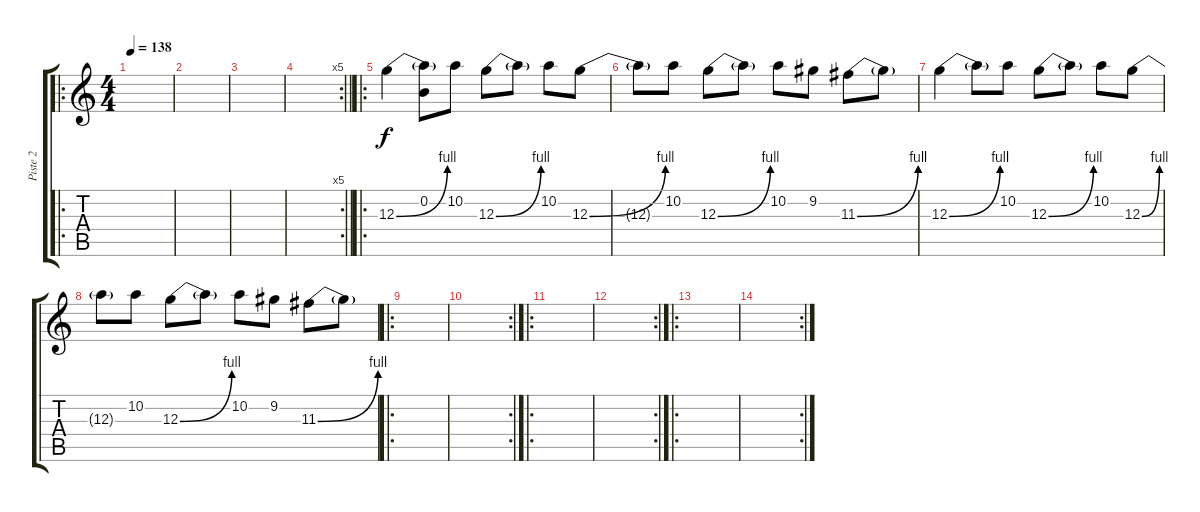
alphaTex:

\track ("Piste 2" "Piste 2") {instrument distortionguitar}
\staff {score tabs}
\tuning (E4 B3 G3 D3 A2 D2) {hide}
\ro
\ts (4 4)
\tempo 138
\clef g2
\ks c
|
|
|
\rc 5
\barLineRight lightlight
|
\ro
12.3{be (bend 0 0 60 4)}.4 (0.2 12.3{t}).8 10.2.8 12.3{be (bend 0 0 60 4)}.8 12.3{t}.8 10.2.8 12.3{be (bend 0 0 60 4)}.8 |
12.3{t}.8 10.2.8 12.3{be (bend 0 0 60 4)}.8 12.3{t}.8 10.2.8 9.2.8 11.3{be (bend 0 0 60 4)}.8 11.3{t}.8 |
12.3{be (bend 0 0 60 4)}.4 12.3{t}.8 10.2.8 12.3{be (bend 0 0 60 4)}.8 12.3{t}.8 10.2.8 12.3{be (bend 0 0 60 4)}.8 |
12.3{t}.8 10.2.8 12.3{be (bend 0 0 60 4)}.8 12.3{t}.8 10.2.8 9.2.8 11.3{be (bend 0 0 60 4)}.8 11.3{t}.8 |
\ro
|
\rc 2
|
\ro
|
\rc 2
|
\ro
|
\rc 2
